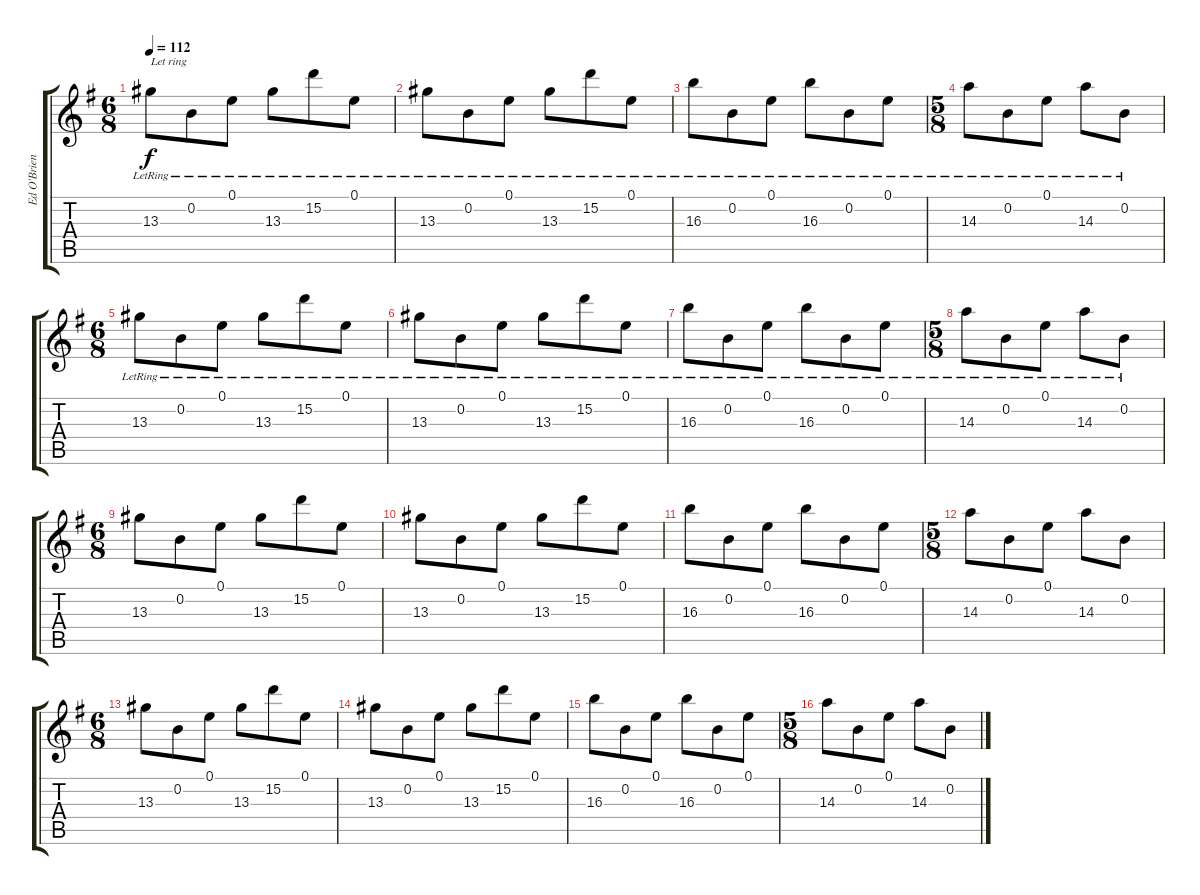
\track ("Ed O'Brien (Clean)" "Ed O'Brien") {instrument electricguitarclean}
\staff {score tabs}
\tuning (E4 B3 G3 D3 A2 E2) {hide}
\ts (6 8)
\tempo 112
\clef g2
\ks g
13.3{lr}.8{txt "Let ring" dy f instrument electricguitarclean} 0.2{lr}.8 0.1{lr}.8 13.3{lr}.8 15.2{lr}.8 0.1{lr}.8 |
13.3{lr}.8 0.2{lr}.8 0.1{lr}.8 13.3{lr}.8 15.2{lr}.8 0.1{lr}.8 |
16.3{lr}.8 0.2{lr}.8 0.1{lr}.8 16.3{lr}.8 0.2{lr}.8 0.1{lr}.8 |
\ts (5 8)
14.3{lr}.8 0.2{lr}.8 0.1{lr}.8 14.3{lr}.8 0.2{lr}.8 |
\ts (6 8)
13.3{lr}.8 0.2{lr}.8 0.1{lr}.8 13.3{lr}.8 15.2{lr}.8 0.1{lr}.8 |
13.3{lr}.8 0.2{lr}.8 0.1{lr}.8 13.3{lr}.8 15.2{lr}.8 0.1{lr}.8 |
16.3{lr}.8 0.2{lr}.8 0.1{lr}.8 16.3{lr}.8 0.2{lr}.8 0.1{lr}.8 |
\ts (5 8)
14.3{lr}.8 0.2{lr}.8 0.1{lr}.8 14.3{lr}.8 0.2{lr}.8 |
\ts (6 8)
13.3.8 0.2.8 0.1.8 13.3.8 15.2.8 0.1.8 |
13.3.8 0.2.8 0.1.8 13.3.8 15.2.8 0.1.8 |
16.3.8 0.2.8 0.1.8 16.3.8 0.2.8 0.1.8 |
\ts (5 8)
14.3.8 0.2.8 0.1.8 14.3.8 0.2.8 |
\ts (6 8)
13.3.8 0.2.8 0.1.8 13.3.8 15.2.8 0.1.8 |
13.3.8 0.2.8 0.1.8 13.3.8 15.2.8 0.1.8 |
16.3.8 0.2.8 0.1.8 16.3.8 0.2.8 0.1.8 |
\ts (5 8)
14.3.8 0.2.8 0.1.8 14.3.8 0.2.8
